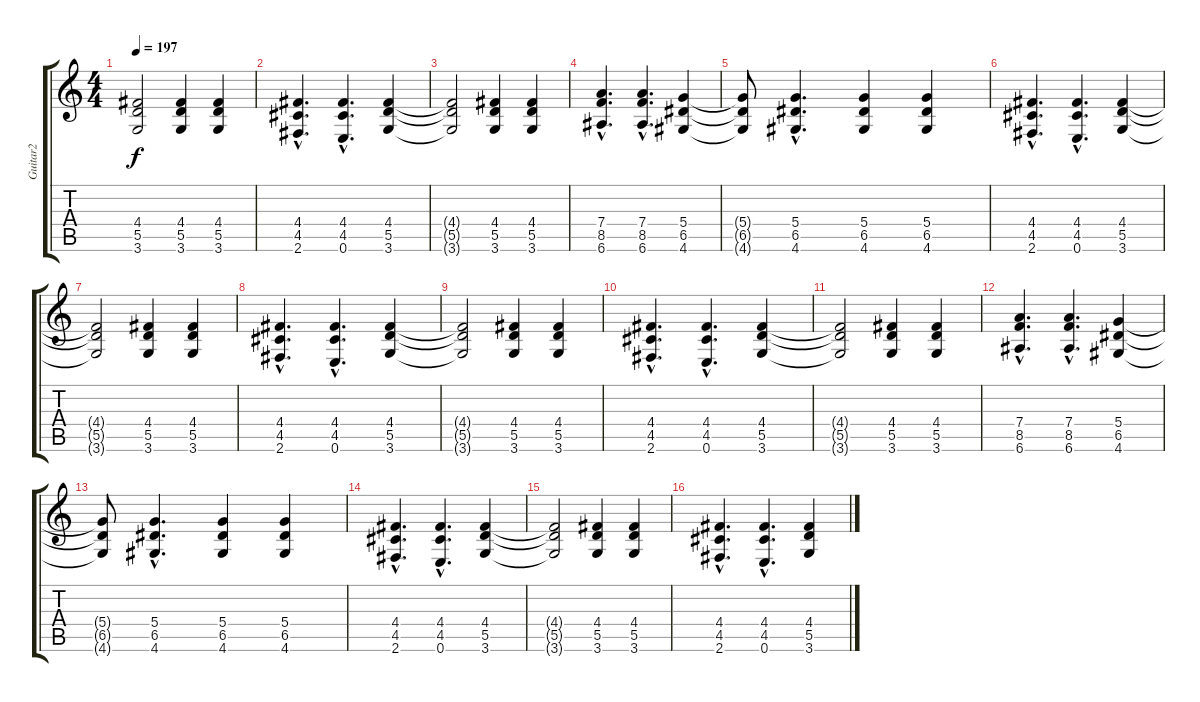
\track ("Guitar2" "Guitar2") {instrument distortionguitar}
\staff {score tabs}
\tuning (E4 B3 G3 D3 A2 E2) {hide}
\ts (4 4)
\tempo 197
\clef g2
\ks c
(4.4{t} 5.5{t} 3.6{t}).2{dy f} (4.4 5.5 3.6).4 (4.4 5.5 3.6).4 |
(4.4{hac} 4.5{hac} 2.6{hac}).4{d} (4.4{hac} 4.5{hac} 0.6{hac}).4{d} (4.4 5.5 3.6).4 |
(4.4{t} 5.5{t} 3.6{t}).2 (4.4 5.5 3.6).4 (4.4 5.5 3.6).4 |
(7.4{hac} 8.5{hac} 6.6{hac}).4{d} (7.4{hac} 8.5{hac} 6.6{hac}).4{d} (5.4 6.5 4.6).4 |
(5.4{t} 6.5{t} 4.6{t}).8 (5.4{hac} 6.5{hac} 4.6{hac}).4{d} (5.4 6.5 4.6).4 (5.4 6.5 4.6).4 |
(4.4{hac} 4.5{hac} 2.6{hac}).4{d} (4.4{hac} 4.5{hac} 0.6{hac}).4{d} (4.4 5.5 3.6).4 |
(4.4{t} 5.5{t} 3.6{t}).2 (4.4 5.5 3.6).4 (4.4 5.5 3.6).4 |
(4.4{hac} 4.5{hac} 2.6{hac}).4{d} (4.4{hac} 4.5{hac} 0.6{hac}).4{d} (4.4 5.5 3.6).4 |
(4.4{t} 5.5{t} 3.6{t}).2 (4.4 5.5 3.6).4 (4.4 5.5 3.6).4 |
(4.4{hac} 4.5{hac} 2.6{hac}).4{d} (4.4{hac} 4.5{hac} 0.6{hac}).4{d} (4.4 5.5 3.6).4 |
(4.4{t} 5.5{t} 3.6{t}).2 (4.4 5.5 3.6).4 (4.4 5.5 3.6).4 |
(7.4{hac} 8.5{hac} 6.6{hac}).4{d} (7.4{hac} 8.5{hac} 6.6{hac}).4{d} (5.4 6.5 4.6).4 |
(5.4{t} 6.5{t} 4.6{t}).8 (5.4{hac} 6.5{hac} 4.6{hac}).4{d} (5.4 6.5 4.6).4 (5.4 6.5 4.6).4 |
(4.4{hac} 4.5{hac} 2.6{hac}).4{d} (4.4{hac} 4.5{hac} 0.6{hac}).4{d} (4.4 5.5 3.6).4 |
(4.4{t} 5.5{t} 3.6{t}).2 (4.4 5.5 3.6).4 (4.4 5.5 3.6).4 |
(4.4{hac} 4.5{hac} 2.6{hac}).4{d} (4.4{hac} 4.5{hac} 0.6{hac}).4{d} (4.4 5.5 3.6).4
